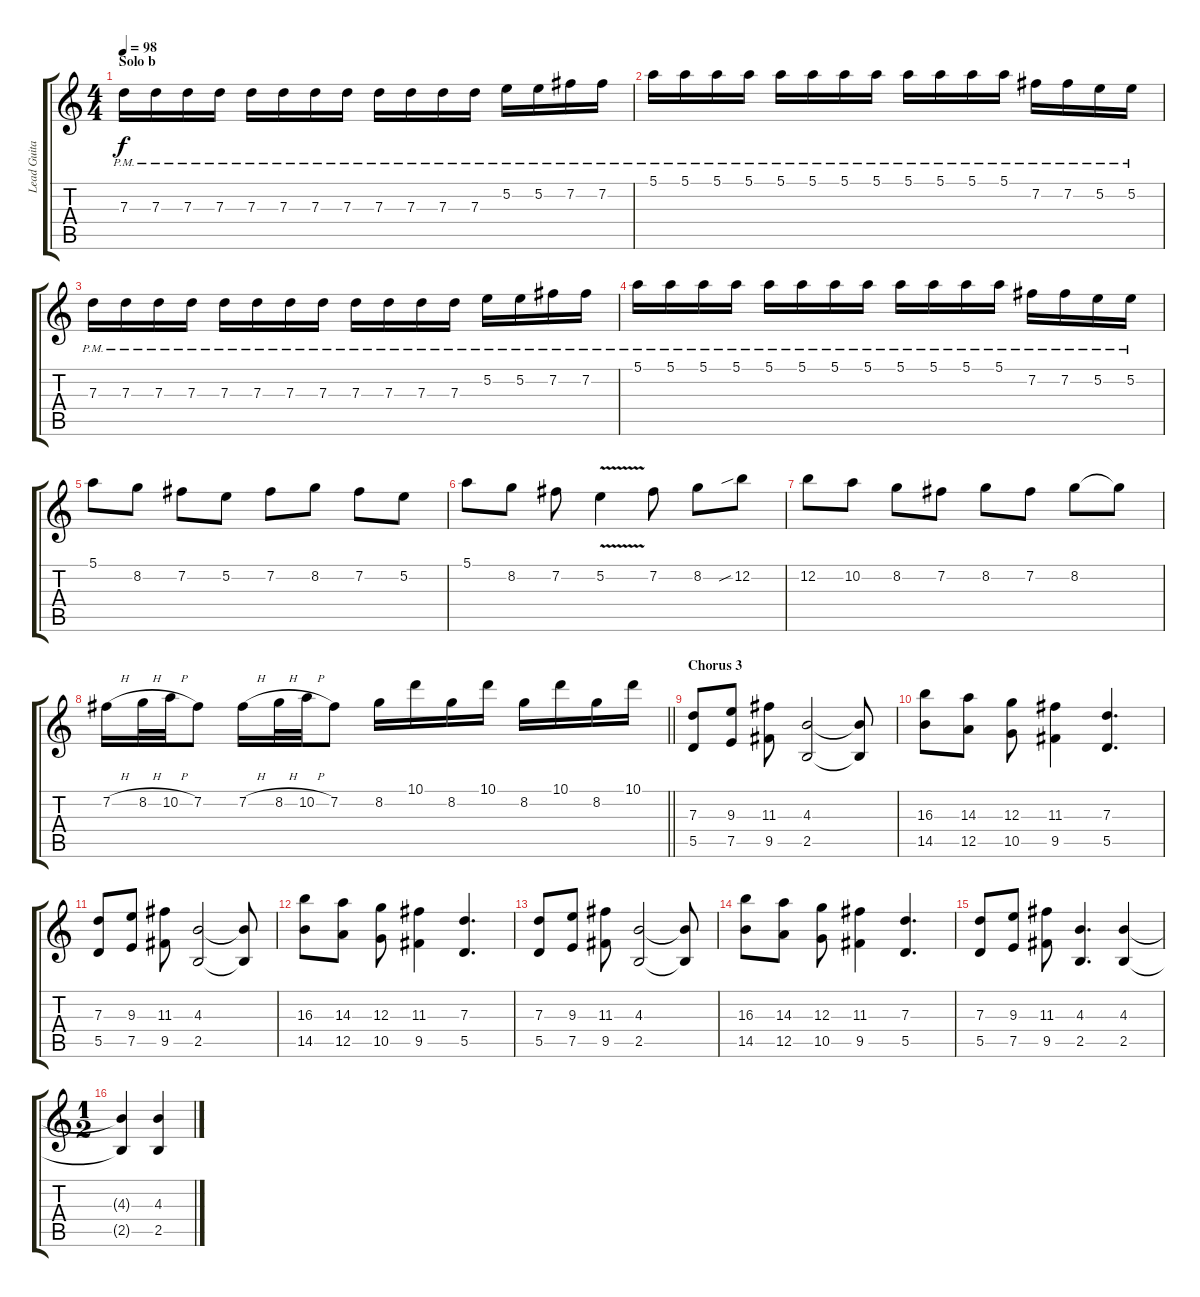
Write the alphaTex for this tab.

\track ("Lead Guitar" "Lead Guita") {instrument overdrivenguitar}
\staff {score tabs}
\tuning (E4 B3 G3 D3 A2 E2) {hide}
\ts (4 4)
\section ("" "Solo b")
\tempo 98
\clef g2
\ks c
7.3{pm}.16{dy f} 7.3{pm}.16 7.3{pm}.16 7.3{pm}.16 7.3{pm}.16 7.3{pm}.16 7.3{pm}.16 7.3{pm}.16 7.3{pm}.16 7.3{pm}.16 7.3{pm}.16 7.3{pm}.16 5.2{pm}.16 5.2{pm}.16 7.2{pm}.16 7.2{pm}.16 |
5.1{pm}.16 5.1{pm}.16 5.1{pm}.16 5.1{pm}.16 5.1{pm}.16 5.1{pm}.16 5.1{pm}.16 5.1{pm}.16 5.1{pm}.16 5.1{pm}.16 5.1{pm}.16 5.1{pm}.16 7.2{pm}.16 7.2{pm}.16 5.2{pm}.16 5.2{pm}.16 |
7.3{pm}.16 7.3{pm}.16 7.3{pm}.16 7.3{pm}.16 7.3{pm}.16 7.3{pm}.16 7.3{pm}.16 7.3{pm}.16 7.3{pm}.16 7.3{pm}.16 7.3{pm}.16 7.3{pm}.16 5.2{pm}.16 5.2{pm}.16 7.2{pm}.16 7.2{pm}.16 |
5.1{pm}.16 5.1{pm}.16 5.1{pm}.16 5.1{pm}.16 5.1{pm}.16 5.1{pm}.16 5.1{pm}.16 5.1{pm}.16 5.1{pm}.16 5.1{pm}.16 5.1{pm}.16 5.1{pm}.16 7.2{pm}.16 7.2{pm}.16 5.2{pm}.16 5.2{pm}.16 |
5.1.8 8.2.8 7.2.8 5.2.8 7.2.8 8.2.8 7.2.8 5.2.8 |
5.1.8 8.2.8 7.2.8 5.2{v}.4 7.2.8 8.2.8 12.2{sib}.8 |
12.2.8 10.2.8 8.2.8 7.2.8 8.2.8 7.2.8 8.2.8 8.2{t}.8 |
\barLineRight lightlight
7.2{h}.16 8.2{h}.32 10.2{h}.32 7.2.8 7.2{h}.16 8.2{h}.32 10.2{h}.32 7.2.8 8.2.16 10.1.16 8.2.16 10.1.16 8.2.16 10.1.16 8.2.16 10.1.16 |
\section ("" "Chorus 3")
(7.3 5.5).8 (9.3 7.5).8 (11.3 9.5).8 (4.3 2.5).2 (4.3{t} 2.5{t}).8 |
(16.3 14.5).8 (14.3 12.5).8 (12.3 10.5).8 (11.3 9.5).4 (7.3 5.5).4{d} |
(7.3 5.5).8 (9.3 7.5).8 (11.3 9.5).8 (4.3 2.5).2 (4.3{t} 2.5{t}).8 |
(16.3 14.5).8 (14.3 12.5).8 (12.3 10.5).8 (11.3 9.5).4 (7.3 5.5).4{d} |
(7.3 5.5).8 (9.3 7.5).8 (11.3 9.5).8 (4.3 2.5).2 (4.3{t} 2.5{t}).8 |
(16.3 14.5).8 (14.3 12.5).8 (12.3 10.5).8 (11.3 9.5).4 (7.3 5.5).4{d} |
(7.3 5.5).8 (9.3 7.5).8 (11.3 9.5).8 (4.3 2.5).4{d} (4.3 2.5).4 |
\ts (1 2)
(4.3{t} 2.5{t}).4 (4.3 2.5).4
